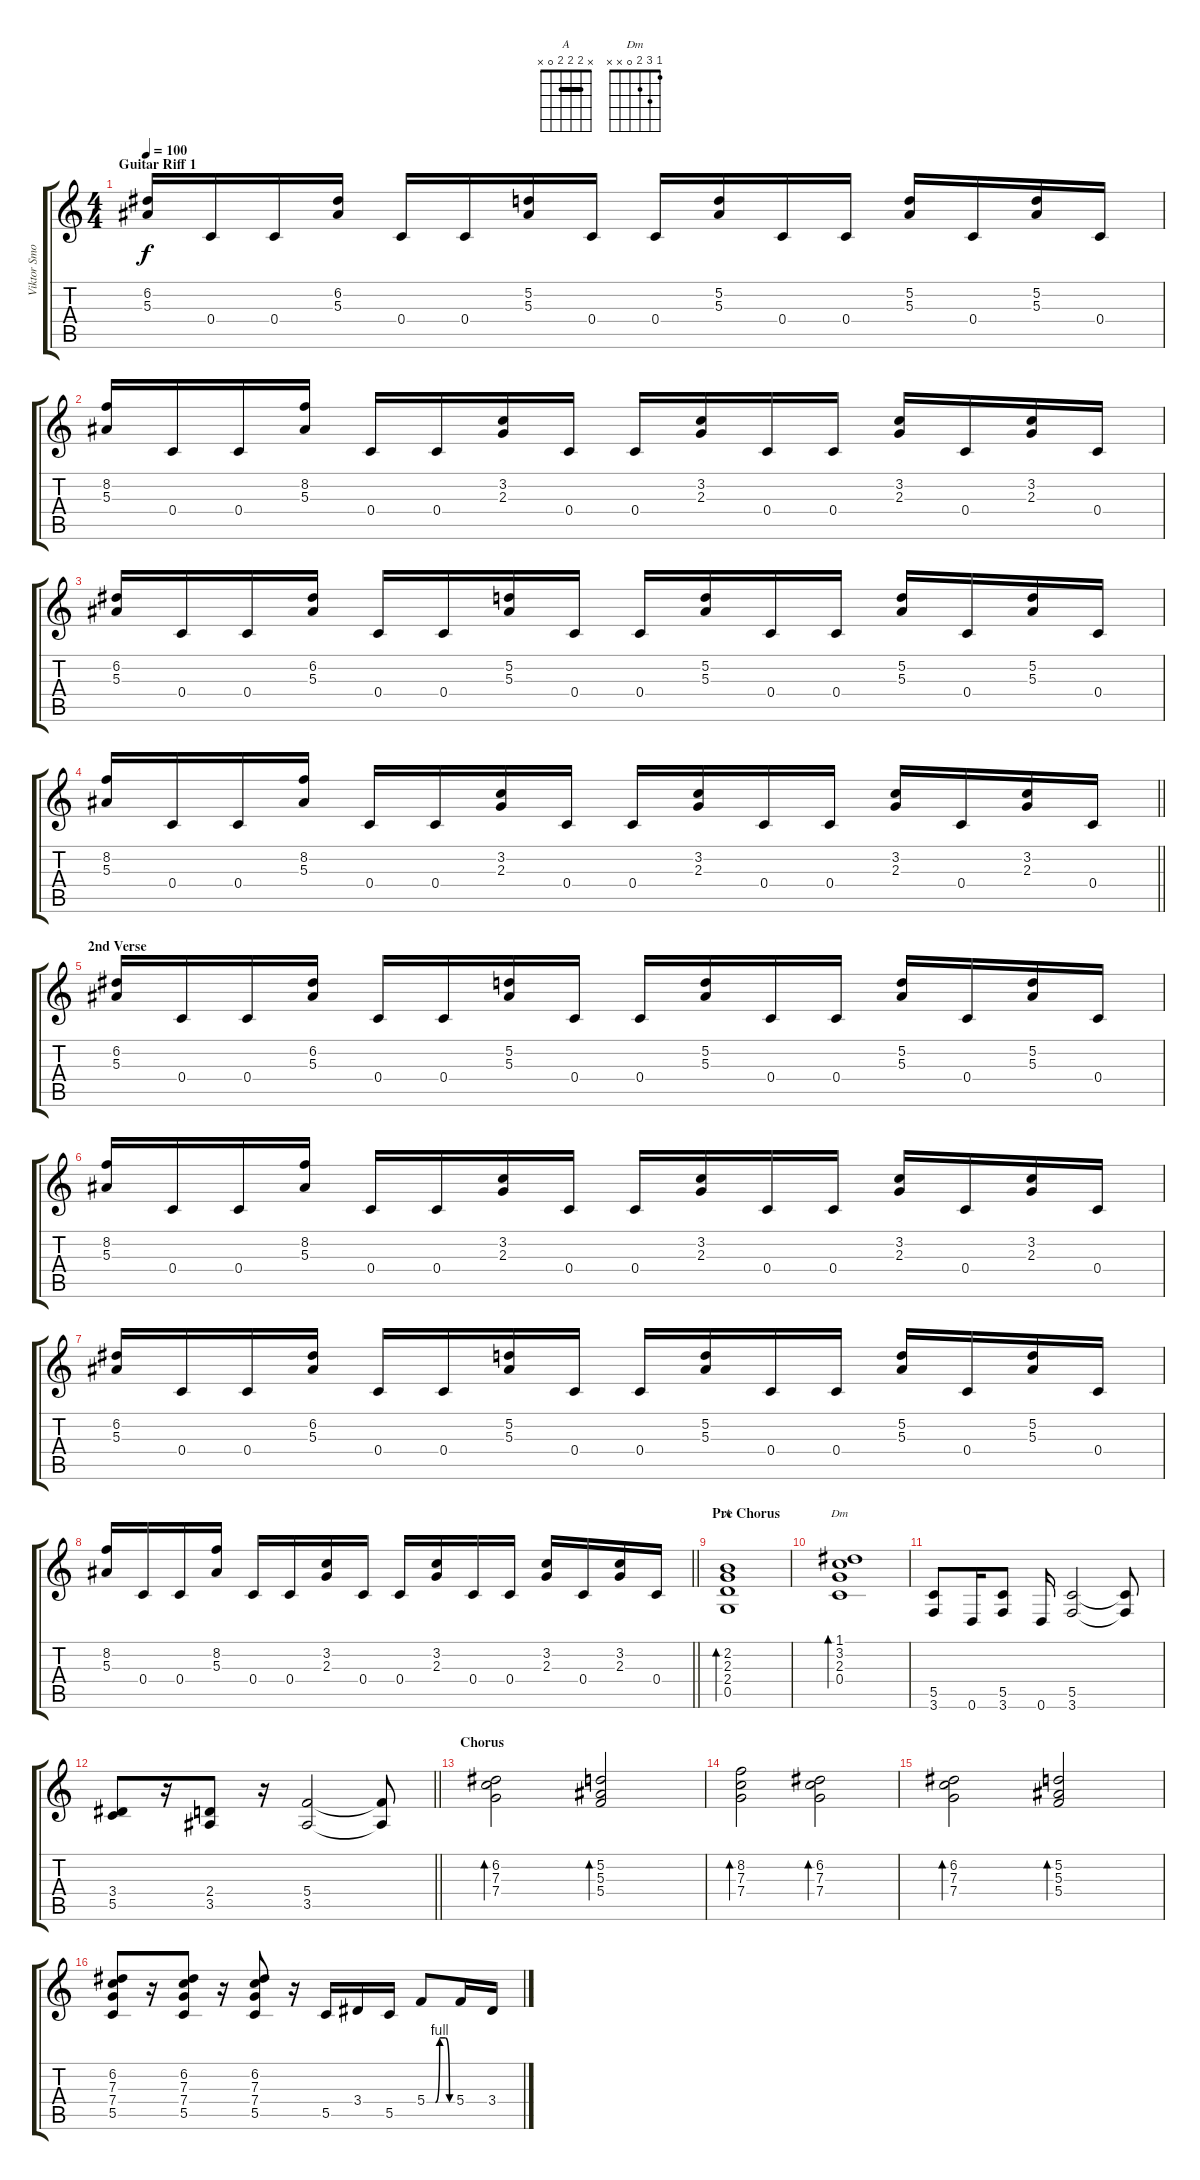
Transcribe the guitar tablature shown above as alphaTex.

\track ("Viktor Smolski" "Viktor Smo") {instrument distortionguitar}
\staff {score tabs}
\tuning (D4 A3 F3 C3 G2 D2) {hide}
\chord ("A" x 2 2 2 0 x) {barre 2}
\chord ("Dm" 1 3 2 0 x x)
\ts (4 4)
\section ("" "Guitar Riff 1")
\tempo 100
\clef g2
\ks c
(6.2 5.3).16{dy f} 0.4.16 0.4.16 (6.2 5.3).16 0.4.16 0.4.16 (5.2 5.3).16 0.4.16 0.4.16 (5.2 5.3).16 0.4.16 0.4.16 (5.2 5.3).16 0.4.16 (5.2 5.3).16 0.4.16 |
(8.2 5.3).16 0.4.16 0.4.16 (8.2 5.3).16 0.4.16 0.4.16 (3.2 2.3).16 0.4.16 0.4.16 (3.2 2.3).16 0.4.16 0.4.16 (3.2 2.3).16 0.4.16 (3.2 2.3).16 0.4.16 |
(6.2 5.3).16 0.4.16 0.4.16 (6.2 5.3).16 0.4.16 0.4.16 (5.2 5.3).16 0.4.16 0.4.16 (5.2 5.3).16 0.4.16 0.4.16 (5.2 5.3).16 0.4.16 (5.2 5.3).16 0.4.16 |
\barLineRight lightlight
(8.2 5.3).16 0.4.16 0.4.16 (8.2 5.3).16 0.4.16 0.4.16 (3.2 2.3).16 0.4.16 0.4.16 (3.2 2.3).16 0.4.16 0.4.16 (3.2 2.3).16 0.4.16 (3.2 2.3).16 0.4.16 |
\section ("" "2nd Verse")
(6.2 5.3).16 0.4.16 0.4.16 (6.2 5.3).16 0.4.16 0.4.16 (5.2 5.3).16 0.4.16 0.4.16 (5.2 5.3).16 0.4.16 0.4.16 (5.2 5.3).16 0.4.16 (5.2 5.3).16 0.4.16 |
(8.2 5.3).16 0.4.16 0.4.16 (8.2 5.3).16 0.4.16 0.4.16 (3.2 2.3).16 0.4.16 0.4.16 (3.2 2.3).16 0.4.16 0.4.16 (3.2 2.3).16 0.4.16 (3.2 2.3).16 0.4.16 |
(6.2 5.3).16 0.4.16 0.4.16 (6.2 5.3).16 0.4.16 0.4.16 (5.2 5.3).16 0.4.16 0.4.16 (5.2 5.3).16 0.4.16 0.4.16 (5.2 5.3).16 0.4.16 (5.2 5.3).16 0.4.16 |
\barLineRight lightlight
(8.2 5.3).16 0.4.16 0.4.16 (8.2 5.3).16 0.4.16 0.4.16 (3.2 2.3).16 0.4.16 0.4.16 (3.2 2.3).16 0.4.16 0.4.16 (3.2 2.3).16 0.4.16 (3.2 2.3).16 0.4.16 |
\section ("" "Pre Chorus")
(2.2 2.3 2.4 0.5).1{bd 60 ch "A"} |
(1.1 3.2 2.3 0.4).1{bd 60 ch "Dm"} |
(5.5 3.6).8 0.6.16 (5.5 3.6).8 0.6.16 (5.5 3.6).2 (5.5{t} 3.6{t}).8 |
\barLineRight lightlight
(3.4 5.5).8 r.16 (2.4 3.5).8 r.16 (5.4 3.5).2 (5.4{t} 3.5{t}).8 |
\section ("" "Chorus")
(6.2 7.3 7.4).2{bd 30} (5.2 5.3 5.4).2{bd 30} |
(8.2 7.3 7.4).2{bd 30} (6.2 7.3 7.4).2{bd 30} |
(6.2 7.3 7.4).2{bd 30} (5.2 5.3 5.4).2{bd 30} |
(6.2 7.3 7.4 5.5).8 r.16 (6.2 7.3 7.4 5.5).8 r.16 (6.2 7.3 7.4 5.5).8 r.16 5.5.16 3.4.16 5.5.16 5.4{be (custom 0 0 20 0 30 4 43 4 53 0 60 0)}.8 5.4.16 3.4.16
